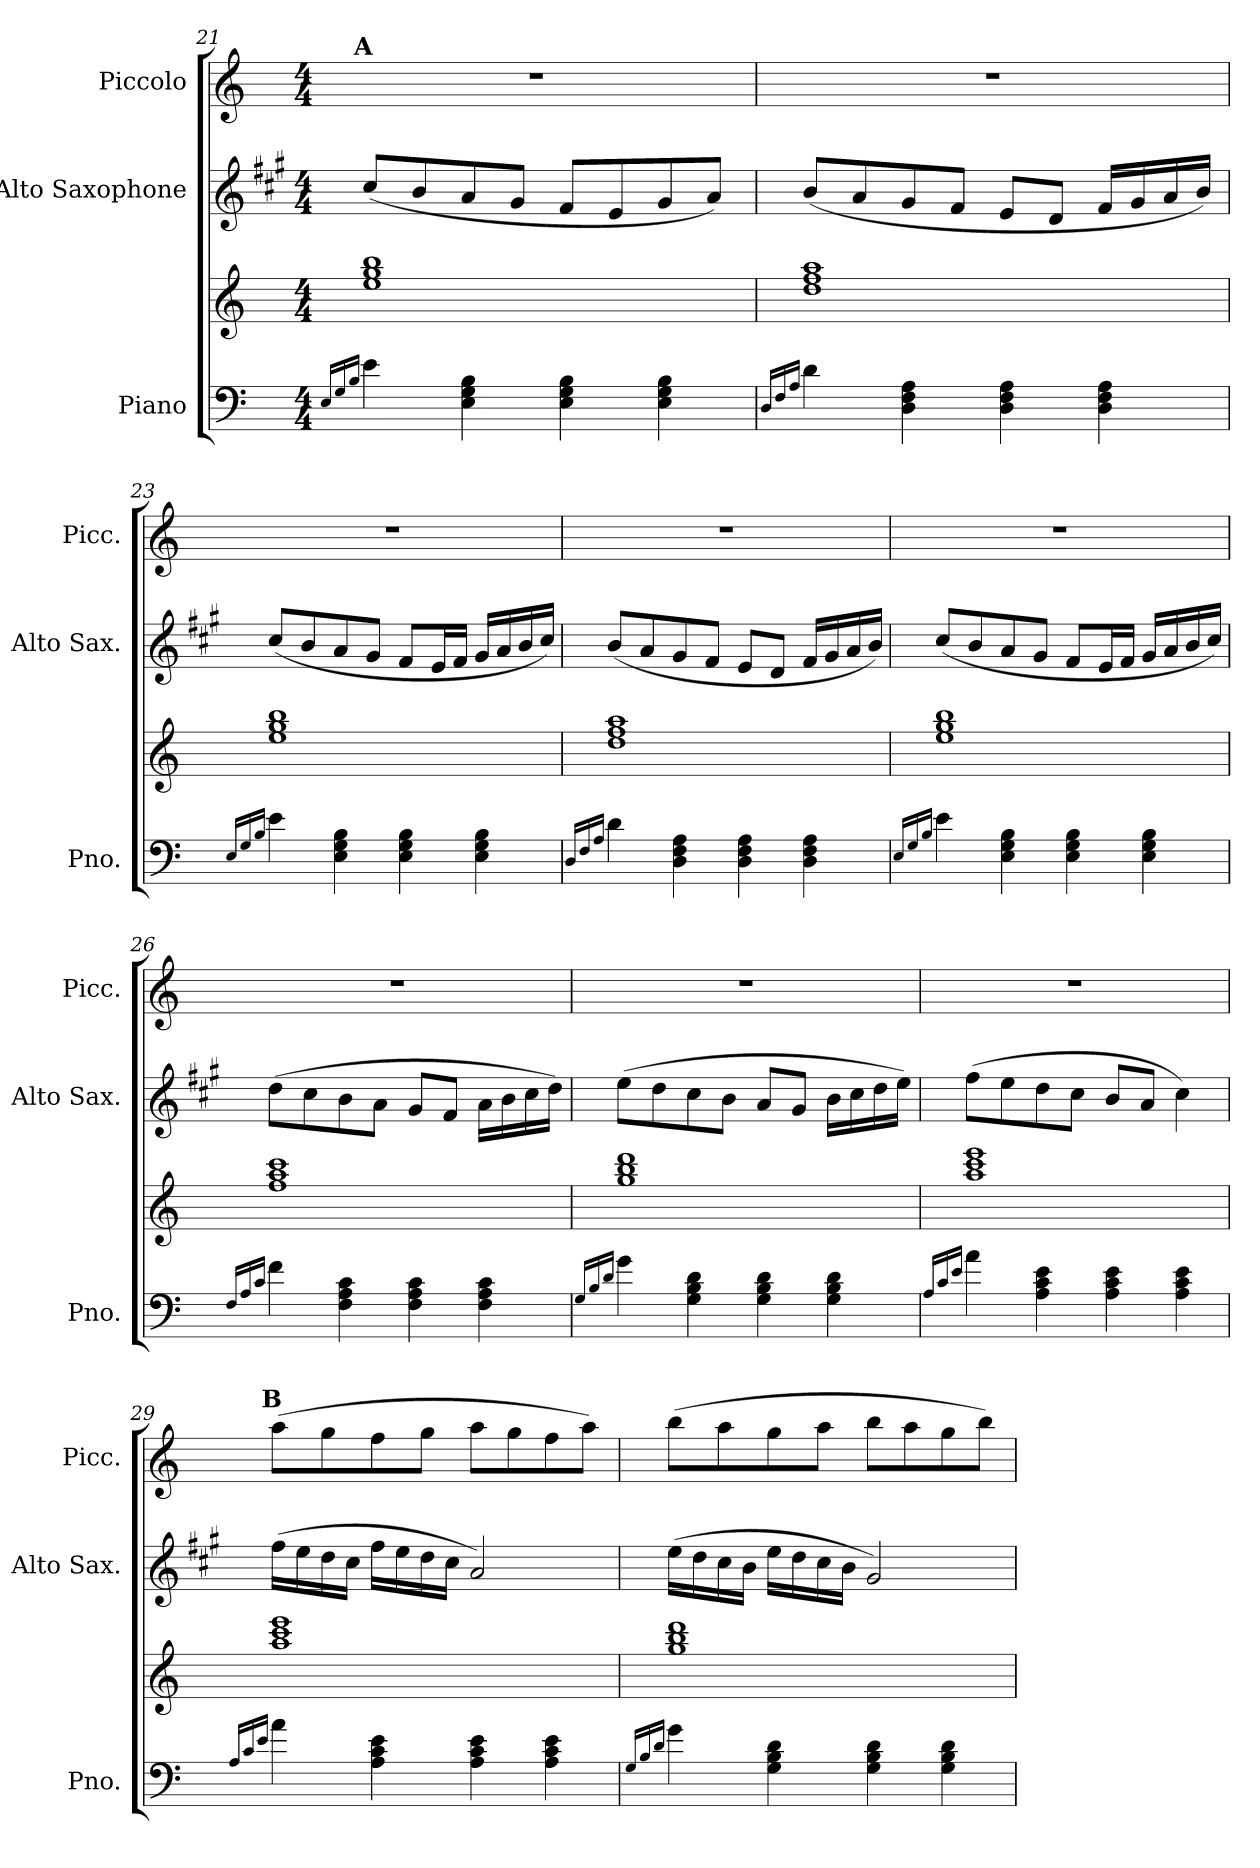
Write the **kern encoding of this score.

**kern	**kern	**kern	**kern
*part3	*part3	*part2	*part1
*staff4	*staff3	*staff2	*staff1
*I"Piano	*	*I"Alto Saxophone	*I"Piccolo
*I'Pno.	*	*I'Alto Sax.	*I'Picc.
*clefF4	*clefG2	*clefG2	*clefG2
*	*	*ITrd5c9	*ITrd-7c-12
*k[]	*k[]	*k[]	*k[]
*C:	*C:	*C:	*C:
*M4/4	*M4/4	*M4/4	*M4/4
=21	=21	=21	=21
16qEi/LL	.	.	.
16qGi/	.	.	.
16qBi/JJ	.	.	.
!	!	!	!LO:TX:a:B:cj:t=A
4ei\	1eei 1ggi 1bbi	(8ei/L	1r
.	.	8di/	.
4Ei\ 4Gi 4Bi	.	8ci/	.
.	.	8Bi/J	.
4Ei\ 4Gi 4Bi	.	8Ai/L	.
.	.	8Gi/	.
4Ei\ 4Gi 4Bi	.	8Bi/	.
.	.	8ci/J)	.
=22	=22	=22	=22
16qDi/LL	.	.	.
16qFi/	.	.	.
16qAi/JJ	.	.	.
4di\	1ddi 1ffi 1aai	(8di/L	1r
.	.	8ci/	.
4Di\ 4Fi 4Ai	.	8Bi/	.
.	.	8Ai/J	.
4Di\ 4Fi 4Ai	.	8Gi/L	.
.	.	8Fi/J	.
4Di\ 4Fi 4Ai	.	16Ai/LL	.
.	.	16Bi/	.
.	.	16ci/	.
.	.	16di/JJ)	.
=23	=23	=23	=23
16qEi/LL	.	.	.
16qGi/	.	.	.
16qBi/JJ	.	.	.
4ei\	1eei 1ggi 1bbi	(8ei/L	1r
.	.	8di/	.
4Ei\ 4Gi 4Bi	.	8ci/	.
.	.	8Bi/J	.
4Ei\ 4Gi 4Bi	.	8Ai/L	.
.	.	16Gi/L	.
.	.	16Ai/JJ	.
4Ei\ 4Gi 4Bi	.	16Bi/LL	.
.	.	16ci/	.
.	.	16di/	.
.	.	16ei/JJ)	.
!!LO:PB:g=z
=24	=24	=24	=24
16qDi/LL	.	.	.
16qFi/	.	.	.
16qAi/JJ	.	.	.
4di\	1ddi 1ffi 1aai	(8di/L	1r
.	.	8ci/	.
4Di\ 4Fi 4Ai	.	8Bi/	.
.	.	8Ai/J	.
4Di\ 4Fi 4Ai	.	8Gi/L	.
.	.	8Fi/J	.
4Di\ 4Fi 4Ai	.	16Ai/LL	.
.	.	16Bi/	.
.	.	16ci/	.
.	.	16di/JJ)	.
=25	=25	=25	=25
16qEi/LL	.	.	.
16qGi/	.	.	.
16qBi/JJ	.	.	.
4ei\	1eei 1ggi 1bbi	(8ei/L	1r
.	.	8di/	.
4Ei\ 4Gi 4Bi	.	8ci/	.
.	.	8Bi/J	.
4Ei\ 4Gi 4Bi	.	8Ai/L	.
.	.	16Gi/L	.
.	.	16Ai/JJ	.
4Ei\ 4Gi 4Bi	.	16Bi/LL	.
.	.	16ci/	.
.	.	16di/	.
.	.	16ei/JJ)	.
=26	=26	=26	=26
16qFi/LL	.	.	.
16qAi/	.	.	.
16qci/JJ	.	.	.
4fi\	1ffi 1aai 1ccci	(8fi\L	1r
.	.	8ei\	.
4Fi\ 4Ai 4ci	.	8di\	.
.	.	8ci\J	.
4Fi\ 4Ai 4ci	.	8Bi/L	.
.	.	8Ai/J	.
4Fi\ 4Ai 4ci	.	16ci\LL	.
.	.	16di\	.
.	.	16ei\	.
.	.	16fi\JJ)	.
=27	=27	=27	=27
16qGi/LL	.	.	.
16qBi/	.	.	.
16qdi/JJ	.	.	.
4gi\	1ggi 1bbi 1dddi	(8gi\L	1r
.	.	8fi\	.
4Gi\ 4Bi 4di	.	8ei\	.
.	.	8di\J	.
4Gi\ 4Bi 4di	.	8ci/L	.
.	.	8Bi/J	.
4Gi\ 4Bi 4di	.	16di\LL	.
.	.	16ei\	.
.	.	16fi\	.
.	.	16gi\JJ)	.
=28	=28	=28	=28
16qAi/LL	.	.	.
16qci/	.	.	.
16qei/JJ	.	.	.
4ai\	1aai 1ccci 1eeei	(8ai\L	1r
.	.	8gi\	.
4Ai\ 4ci 4ei	.	8fi\	.
.	.	8ei\J	.
4Ai\ 4ci 4ei	.	8di/L	.
.	.	8ci/J	.
4Ai\ 4ci 4ei	.	4ei\)	.
!!LO:LB:g=z
=29	=29	=29	=29
16qAi/LL	.	.	.
16qci/	.	.	.
16qei/JJ	.	.	.
!	!	!	!LO:TX:a:B:cj:t=B
4ai\	1aai 1ccci 1eeei	(16ai\LL	(8aaai\L
.	.	16gi\	.
.	.	16fi\	8gggi\
.	.	16ei\JJ	.
4Ai\ 4ci 4ei	.	16ai\LL	8fffi\
.	.	16gi\	.
.	.	16fi\	8gggi\J
.	.	16ei\JJ	.
4Ai\ 4ci 4ei	.	2ci/)	8aaai\L
.	.	.	8gggi\
4Ai\ 4ci 4ei	.	.	8fffi\
.	.	.	8aaai\J)
=30	=30	=30	=30
16qGi/LL	.	.	.
16qBi/	.	.	.
16qdi/JJ	.	.	.
4gi\	1ggi 1bbi 1dddi	(16gi\LL	(8bbbi\L
.	.	16fi\	.
.	.	16ei\	8aaai\
.	.	16di\JJ	.
4Gi\ 4Bi 4di	.	16gi\LL	8gggi\
.	.	16fi\	.
.	.	16ei\	8aaai\J
.	.	16di\JJ	.
4Gi\ 4Bi 4di	.	2Bi/)	8bbbi\L
.	.	.	8aaai\
4Gi\ 4Bi 4di	.	.	8gggi\
.	.	.	8bbbi\J)
=	=	=	=
*-	*-	*-	*-
